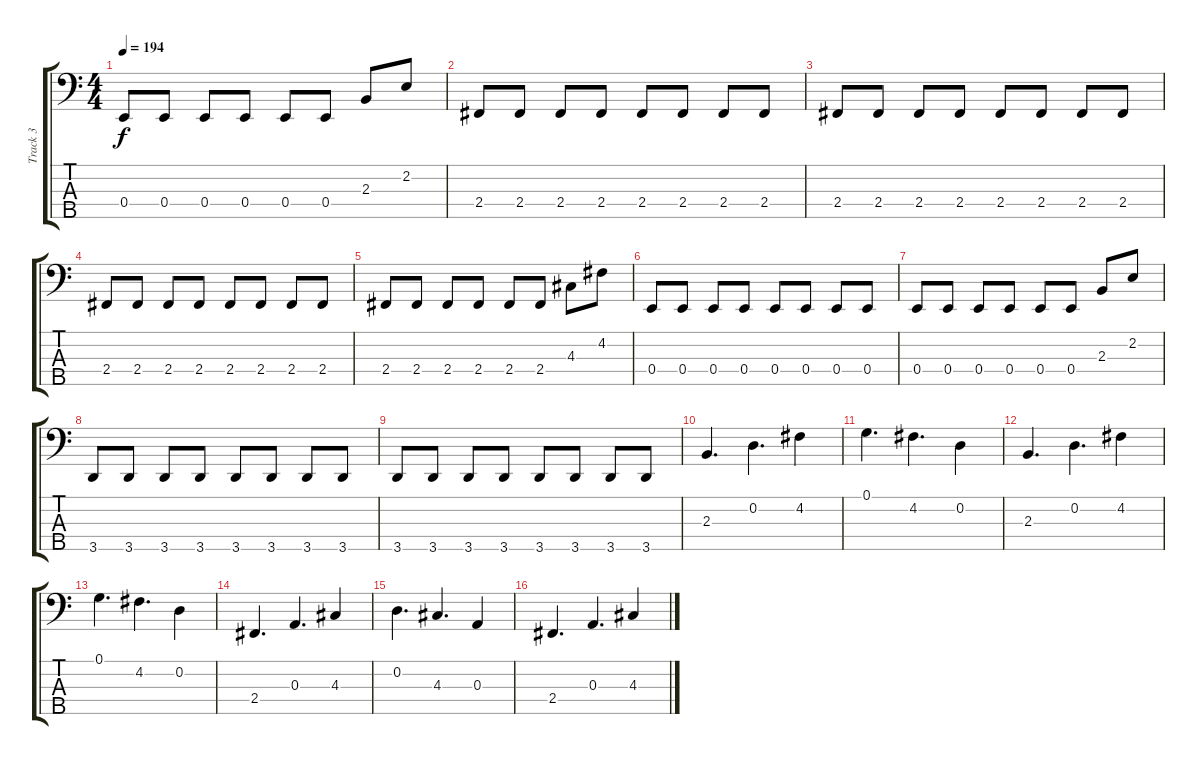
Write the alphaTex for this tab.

\track ("Track 3" "Track 3") {instrument electricbassfinger}
\staff {score tabs}
\tuning (G2 D2 A1 E1 B0) {hide}
\ts (4 4)
\tempo 194
\clef f4
\ks c
0.4.8{dy f} 0.4.8 0.4.8 0.4.8 0.4.8 0.4.8 2.3.8 2.2.8 |
2.4.8 2.4.8 2.4.8 2.4.8 2.4.8 2.4.8 2.4.8 2.4.8 |
2.4.8 2.4.8 2.4.8 2.4.8 2.4.8 2.4.8 2.4.8 2.4.8 |
2.4.8 2.4.8 2.4.8 2.4.8 2.4.8 2.4.8 2.4.8 2.4.8 |
2.4.8 2.4.8 2.4.8 2.4.8 2.4.8 2.4.8 4.3.8 4.2.8 |
0.4.8 0.4.8 0.4.8 0.4.8 0.4.8 0.4.8 0.4.8 0.4.8 |
0.4.8 0.4.8 0.4.8 0.4.8 0.4.8 0.4.8 2.3.8 2.2.8 |
3.5.8 3.5.8 3.5.8 3.5.8 3.5.8 3.5.8 3.5.8 3.5.8 |
3.5.8 3.5.8 3.5.8 3.5.8 3.5.8 3.5.8 3.5.8 3.5.8 |
2.3.4{d} 0.2.4{d} 4.2.4 |
0.1.4{d} 4.2.4{d} 0.2.4 |
2.3.4{d} 0.2.4{d} 4.2.4 |
0.1.4{d} 4.2.4{d} 0.2.4 |
2.4.4{d} 0.3.4{d} 4.3.4 |
0.2.4{d} 4.3.4{d} 0.3.4 |
2.4.4{d} 0.3.4{d} 4.3.4
